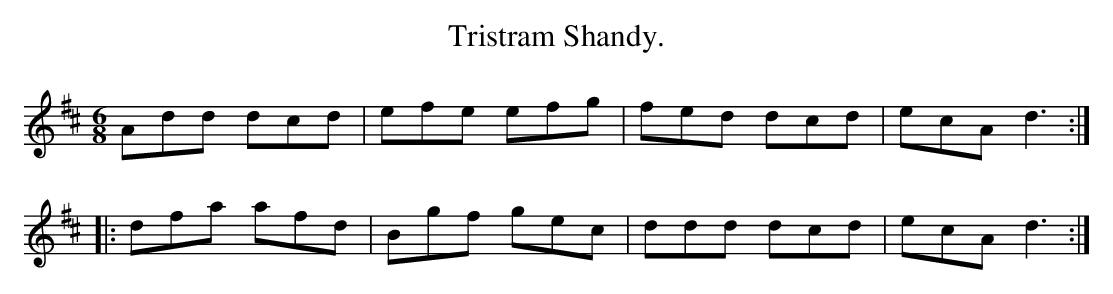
X:1
T:Tristram Shandy.
M:6/8
L:1/8
K:D
Add dcd|efe efg|fed dcd|ecA d3:|
|:dfa afd|Bgf gec|ddd dcd|ecA d3:|
